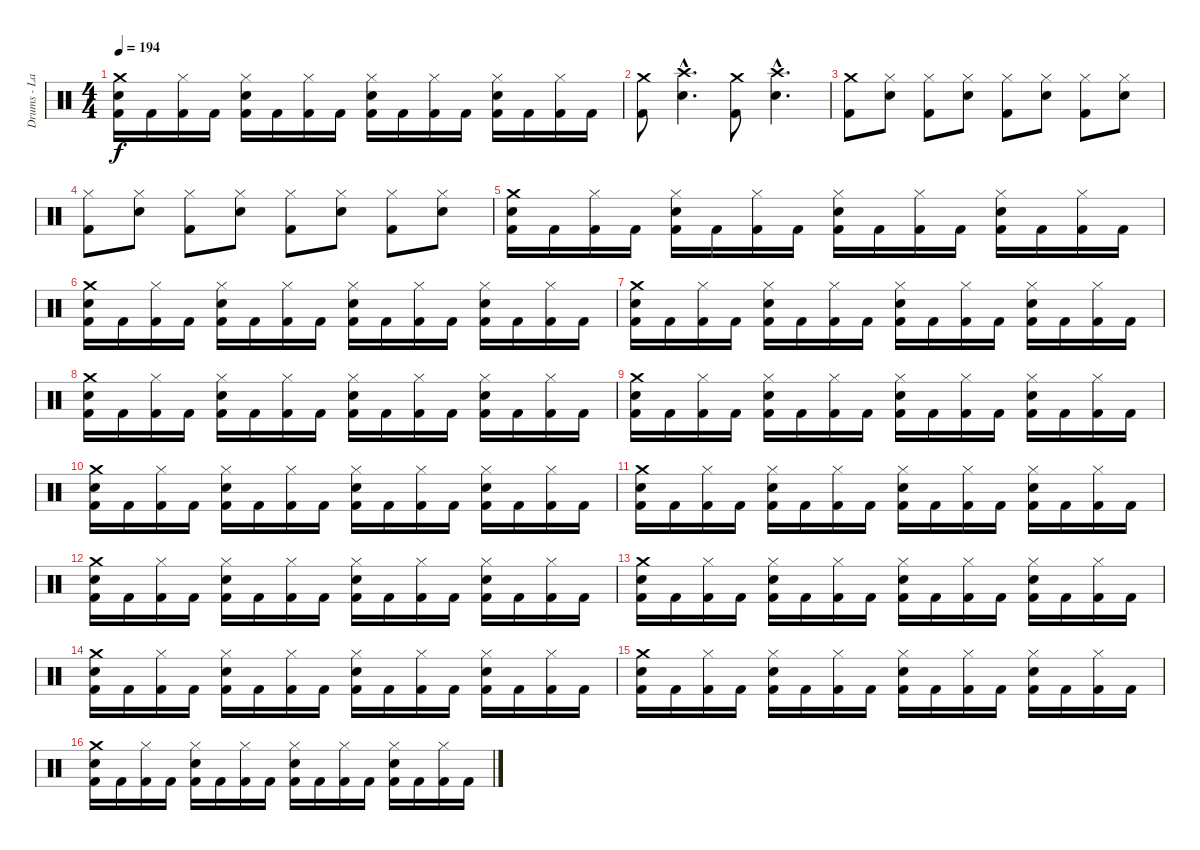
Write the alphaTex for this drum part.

\track ("Drums - Lars" "Drums - La") {instrument percussion}
\staff {score}
\articulation defaults
\ts (4 4)
\tempo 194
\clef neutral
\ks c
("Crash medium (hit)" "Snare (hit) 2" "Kick (hit) 2").16{dy f} "Kick (hit) 2".16 ("Hi-Hat (closed)" "Kick (hit) 2").16 "Kick (hit) 2".16 ("Hi-Hat (closed)" "Snare (hit) 2" "Kick (hit) 2").16 "Kick (hit) 2".16 ("Hi-Hat (closed)" "Kick (hit) 2").16 "Kick (hit) 2".16 ("Hi-Hat (closed)" "Snare (hit) 2" "Kick (hit) 2").16 "Kick (hit) 2".16 ("Hi-Hat (closed)" "Kick (hit) 2").16 "Kick (hit) 2".16 ("Hi-Hat (closed)" "Snare (hit) 2" "Kick (hit) 2").16 "Kick (hit) 2".16 ("Hi-Hat (closed)" "Kick (hit) 2").16 "Kick (hit) 2".16 |
("Crash medium (hit)" "Kick (hit) 2").8 ("Crash high (hit)"{hac} "Snare (hit) 2"{hac}).4{d} ("Crash medium (hit)" "Kick (hit) 2").8 ("Crash high (hit)"{hac} "Snare (hit) 2"{hac}).4{d} |
("Crash medium (hit)" "Kick (hit) 2").8 ("Hi-Hat (closed)" "Snare (hit) 2").8 ("Hi-Hat (closed)" "Kick (hit) 2").8 ("Hi-Hat (closed)" "Snare (hit) 2").8 ("Hi-Hat (closed)" "Kick (hit) 2").8 ("Hi-Hat (closed)" "Snare (hit) 2").8 ("Hi-Hat (closed)" "Kick (hit) 2").8 ("Hi-Hat (closed)" "Snare (hit) 2").8 |
("Hi-Hat (closed)" "Kick (hit) 2").8 ("Hi-Hat (closed)" "Snare (hit) 2").8 ("Hi-Hat (closed)" "Kick (hit) 2").8 ("Hi-Hat (closed)" "Snare (hit) 2").8 ("Hi-Hat (closed)" "Kick (hit) 2").8 ("Hi-Hat (closed)" "Snare (hit) 2").8 ("Hi-Hat (closed)" "Kick (hit) 2").8 ("Hi-Hat (closed)" "Snare (hit) 2").8 |
("Crash medium (hit)" "Snare (hit) 2" "Kick (hit) 2").16 "Kick (hit) 2".16 ("Hi-Hat (closed)" "Kick (hit) 2").16 "Kick (hit) 2".16 ("Hi-Hat (closed)" "Snare (hit) 2" "Kick (hit) 2").16 "Kick (hit) 2".16 ("Hi-Hat (closed)" "Kick (hit) 2").16 "Kick (hit) 2".16 ("Hi-Hat (closed)" "Snare (hit) 2" "Kick (hit) 2").16 "Kick (hit) 2".16 ("Hi-Hat (closed)" "Kick (hit) 2").16 "Kick (hit) 2".16 ("Hi-Hat (closed)" "Snare (hit) 2" "Kick (hit) 2").16 "Kick (hit) 2".16 ("Hi-Hat (closed)" "Kick (hit) 2").16 "Kick (hit) 2".16 |
("Crash medium (hit)" "Snare (hit) 2" "Kick (hit) 2").16 "Kick (hit) 2".16 ("Hi-Hat (closed)" "Kick (hit) 2").16 "Kick (hit) 2".16 ("Hi-Hat (closed)" "Snare (hit) 2" "Kick (hit) 2").16 "Kick (hit) 2".16 ("Hi-Hat (closed)" "Kick (hit) 2").16 "Kick (hit) 2".16 ("Hi-Hat (closed)" "Snare (hit) 2" "Kick (hit) 2").16 "Kick (hit) 2".16 ("Hi-Hat (closed)" "Kick (hit) 2").16 "Kick (hit) 2".16 ("Hi-Hat (closed)" "Snare (hit) 2" "Kick (hit) 2").16 "Kick (hit) 2".16 ("Hi-Hat (closed)" "Kick (hit) 2").16 "Kick (hit) 2".16 |
("Crash medium (hit)" "Snare (hit) 2" "Kick (hit) 2").16 "Kick (hit) 2".16 ("Hi-Hat (closed)" "Kick (hit) 2").16 "Kick (hit) 2".16 ("Hi-Hat (closed)" "Snare (hit) 2" "Kick (hit) 2").16 "Kick (hit) 2".16 ("Hi-Hat (closed)" "Kick (hit) 2").16 "Kick (hit) 2".16 ("Hi-Hat (closed)" "Snare (hit) 2" "Kick (hit) 2").16 "Kick (hit) 2".16 ("Hi-Hat (closed)" "Kick (hit) 2").16 "Kick (hit) 2".16 ("Hi-Hat (closed)" "Snare (hit) 2" "Kick (hit) 2").16 "Kick (hit) 2".16 ("Hi-Hat (closed)" "Kick (hit) 2").16 "Kick (hit) 2".16 |
("Crash medium (hit)" "Snare (hit) 2" "Kick (hit) 2").16 "Kick (hit) 2".16 ("Hi-Hat (closed)" "Kick (hit) 2").16 "Kick (hit) 2".16 ("Hi-Hat (closed)" "Snare (hit) 2" "Kick (hit) 2").16 "Kick (hit) 2".16 ("Hi-Hat (closed)" "Kick (hit) 2").16 "Kick (hit) 2".16 ("Hi-Hat (closed)" "Snare (hit) 2" "Kick (hit) 2").16 "Kick (hit) 2".16 ("Hi-Hat (closed)" "Kick (hit) 2").16 "Kick (hit) 2".16 ("Hi-Hat (closed)" "Snare (hit) 2" "Kick (hit) 2").16 "Kick (hit) 2".16 ("Hi-Hat (closed)" "Kick (hit) 2").16 "Kick (hit) 2".16 |
("Crash medium (hit)" "Snare (hit) 2" "Kick (hit) 2").16 "Kick (hit) 2".16 ("Hi-Hat (closed)" "Kick (hit) 2").16 "Kick (hit) 2".16 ("Hi-Hat (closed)" "Snare (hit) 2" "Kick (hit) 2").16 "Kick (hit) 2".16 ("Hi-Hat (closed)" "Kick (hit) 2").16 "Kick (hit) 2".16 ("Hi-Hat (closed)" "Snare (hit) 2" "Kick (hit) 2").16 "Kick (hit) 2".16 ("Hi-Hat (closed)" "Kick (hit) 2").16 "Kick (hit) 2".16 ("Hi-Hat (closed)" "Snare (hit) 2" "Kick (hit) 2").16 "Kick (hit) 2".16 ("Hi-Hat (closed)" "Kick (hit) 2").16 "Kick (hit) 2".16 |
("Crash medium (hit)" "Snare (hit) 2" "Kick (hit) 2").16 "Kick (hit) 2".16 ("Hi-Hat (closed)" "Kick (hit) 2").16 "Kick (hit) 2".16 ("Hi-Hat (closed)" "Snare (hit) 2" "Kick (hit) 2").16 "Kick (hit) 2".16 ("Hi-Hat (closed)" "Kick (hit) 2").16 "Kick (hit) 2".16 ("Hi-Hat (closed)" "Snare (hit) 2" "Kick (hit) 2").16 "Kick (hit) 2".16 ("Hi-Hat (closed)" "Kick (hit) 2").16 "Kick (hit) 2".16 ("Hi-Hat (closed)" "Snare (hit) 2" "Kick (hit) 2").16 "Kick (hit) 2".16 ("Hi-Hat (closed)" "Kick (hit) 2").16 "Kick (hit) 2".16 |
("Crash medium (hit)" "Snare (hit) 2" "Kick (hit) 2").16 "Kick (hit) 2".16 ("Hi-Hat (closed)" "Kick (hit) 2").16 "Kick (hit) 2".16 ("Hi-Hat (closed)" "Snare (hit) 2" "Kick (hit) 2").16 "Kick (hit) 2".16 ("Hi-Hat (closed)" "Kick (hit) 2").16 "Kick (hit) 2".16 ("Hi-Hat (closed)" "Snare (hit) 2" "Kick (hit) 2").16 "Kick (hit) 2".16 ("Hi-Hat (closed)" "Kick (hit) 2").16 "Kick (hit) 2".16 ("Hi-Hat (closed)" "Snare (hit) 2" "Kick (hit) 2").16 "Kick (hit) 2".16 ("Hi-Hat (closed)" "Kick (hit) 2").16 "Kick (hit) 2".16 |
("Crash medium (hit)" "Snare (hit) 2" "Kick (hit) 2").16 "Kick (hit) 2".16 ("Hi-Hat (closed)" "Kick (hit) 2").16 "Kick (hit) 2".16 ("Hi-Hat (closed)" "Snare (hit) 2" "Kick (hit) 2").16 "Kick (hit) 2".16 ("Hi-Hat (closed)" "Kick (hit) 2").16 "Kick (hit) 2".16 ("Hi-Hat (closed)" "Snare (hit) 2" "Kick (hit) 2").16 "Kick (hit) 2".16 ("Hi-Hat (closed)" "Kick (hit) 2").16 "Kick (hit) 2".16 ("Hi-Hat (closed)" "Snare (hit) 2" "Kick (hit) 2").16 "Kick (hit) 2".16 ("Hi-Hat (closed)" "Kick (hit) 2").16 "Kick (hit) 2".16 |
("Crash medium (hit)" "Snare (hit) 2" "Kick (hit) 2").16 "Kick (hit) 2".16 ("Hi-Hat (closed)" "Kick (hit) 2").16 "Kick (hit) 2".16 ("Hi-Hat (closed)" "Snare (hit) 2" "Kick (hit) 2").16 "Kick (hit) 2".16 ("Hi-Hat (closed)" "Kick (hit) 2").16 "Kick (hit) 2".16 ("Hi-Hat (closed)" "Snare (hit) 2" "Kick (hit) 2").16 "Kick (hit) 2".16 ("Hi-Hat (closed)" "Kick (hit) 2").16 "Kick (hit) 2".16 ("Hi-Hat (closed)" "Snare (hit) 2" "Kick (hit) 2").16 "Kick (hit) 2".16 ("Hi-Hat (closed)" "Kick (hit) 2").16 "Kick (hit) 2".16 |
("Crash medium (hit)" "Snare (hit) 2" "Kick (hit) 2").16 "Kick (hit) 2".16 ("Hi-Hat (closed)" "Kick (hit) 2").16 "Kick (hit) 2".16 ("Hi-Hat (closed)" "Snare (hit) 2" "Kick (hit) 2").16 "Kick (hit) 2".16 ("Hi-Hat (closed)" "Kick (hit) 2").16 "Kick (hit) 2".16 ("Hi-Hat (closed)" "Snare (hit) 2" "Kick (hit) 2").16 "Kick (hit) 2".16 ("Hi-Hat (closed)" "Kick (hit) 2").16 "Kick (hit) 2".16 ("Hi-Hat (closed)" "Snare (hit) 2" "Kick (hit) 2").16 "Kick (hit) 2".16 ("Hi-Hat (closed)" "Kick (hit) 2").16 "Kick (hit) 2".16 |
("Crash medium (hit)" "Snare (hit) 2" "Kick (hit) 2").16 "Kick (hit) 2".16 ("Hi-Hat (closed)" "Kick (hit) 2").16 "Kick (hit) 2".16 ("Hi-Hat (closed)" "Snare (hit) 2" "Kick (hit) 2").16 "Kick (hit) 2".16 ("Hi-Hat (closed)" "Kick (hit) 2").16 "Kick (hit) 2".16 ("Hi-Hat (closed)" "Snare (hit) 2" "Kick (hit) 2").16 "Kick (hit) 2".16 ("Hi-Hat (closed)" "Kick (hit) 2").16 "Kick (hit) 2".16 ("Hi-Hat (closed)" "Snare (hit) 2" "Kick (hit) 2").16 "Kick (hit) 2".16 ("Hi-Hat (closed)" "Kick (hit) 2").16 "Kick (hit) 2".16 |
("Crash medium (hit)" "Snare (hit) 2" "Kick (hit) 2").16 "Kick (hit) 2".16 ("Hi-Hat (closed)" "Kick (hit) 2").16 "Kick (hit) 2".16 ("Hi-Hat (closed)" "Snare (hit) 2" "Kick (hit) 2").16 "Kick (hit) 2".16 ("Hi-Hat (closed)" "Kick (hit) 2").16 "Kick (hit) 2".16 ("Hi-Hat (closed)" "Snare (hit) 2" "Kick (hit) 2").16 "Kick (hit) 2".16 ("Hi-Hat (closed)" "Kick (hit) 2").16 "Kick (hit) 2".16 ("Hi-Hat (closed)" "Snare (hit) 2" "Kick (hit) 2").16 "Kick (hit) 2".16 ("Hi-Hat (closed)" "Kick (hit) 2").16 "Kick (hit) 2".16
